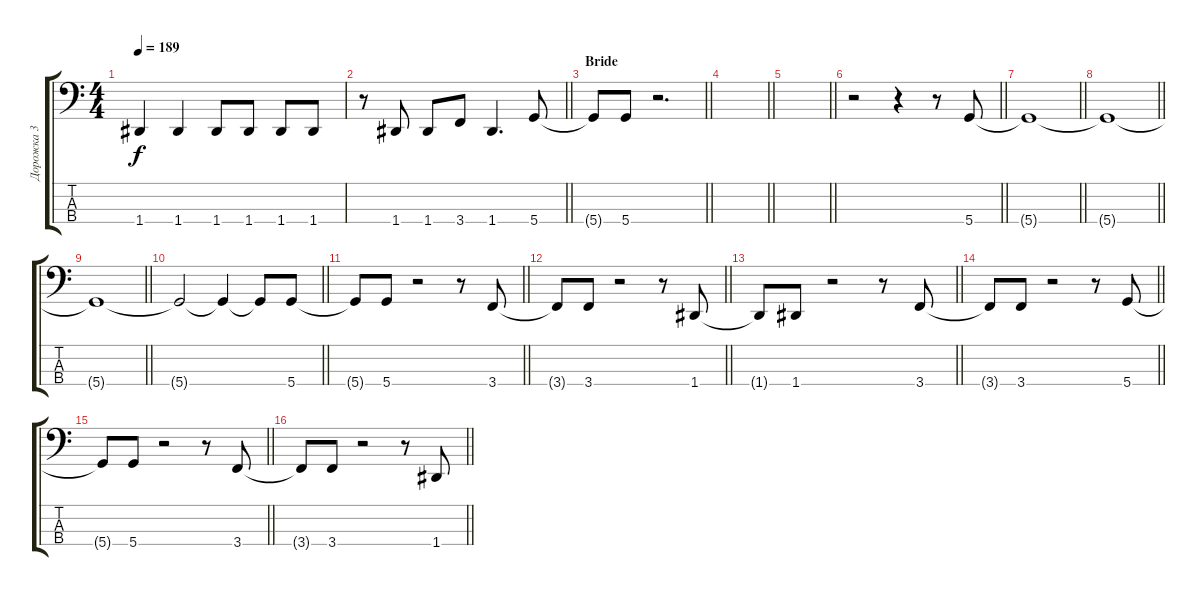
\track ("Дорожка 3" "Дорожка 3") {instrument electricbassfinger}
\staff {score tabs}
\tuning (G2 D2 A1 D1) {hide}
\ts (4 4)
\tempo 189
\clef f4
\ks c
1.4.4{dy f} 1.4.4 1.4.8 1.4.8 1.4.8 1.4.8 |
\barLineRight lightlight
r.8 1.4.8 1.4.8 3.4.8 1.4.4{d} 5.4.8 |
\section ("" "Bride")
\barLineRight lightlight
5.4{t}.8 5.4.8 r.2{d} |
\barLineRight lightlight
|
\barLineRight lightlight
|
\barLineRight lightlight
r.2 r.4 r.8 5.4.8 |
\barLineRight lightlight
5.4{t}.1 |
\barLineRight lightlight
5.4{t}.1 |
\barLineRight lightlight
5.4{t}.1 |
\barLineRight lightlight
5.4{t}.2 5.4{t}.4 5.4{t}.8 5.4.8 |
\barLineRight lightlight
5.4{t}.8 5.4.8 r.2 r.8 3.4.8 |
\barLineRight lightlight
3.4{t}.8 3.4.8 r.2 r.8 1.4.8 |
\barLineRight lightlight
1.4{t}.8 1.4.8 r.2 r.8 3.4.8 |
\barLineRight lightlight
3.4{t}.8 3.4.8 r.2 r.8 5.4.8 |
\barLineRight lightlight
5.4{t}.8 5.4.8 r.2 r.8 3.4.8 |
\barLineRight lightlight
3.4{t}.8 3.4.8 r.2 r.8 1.4.8
